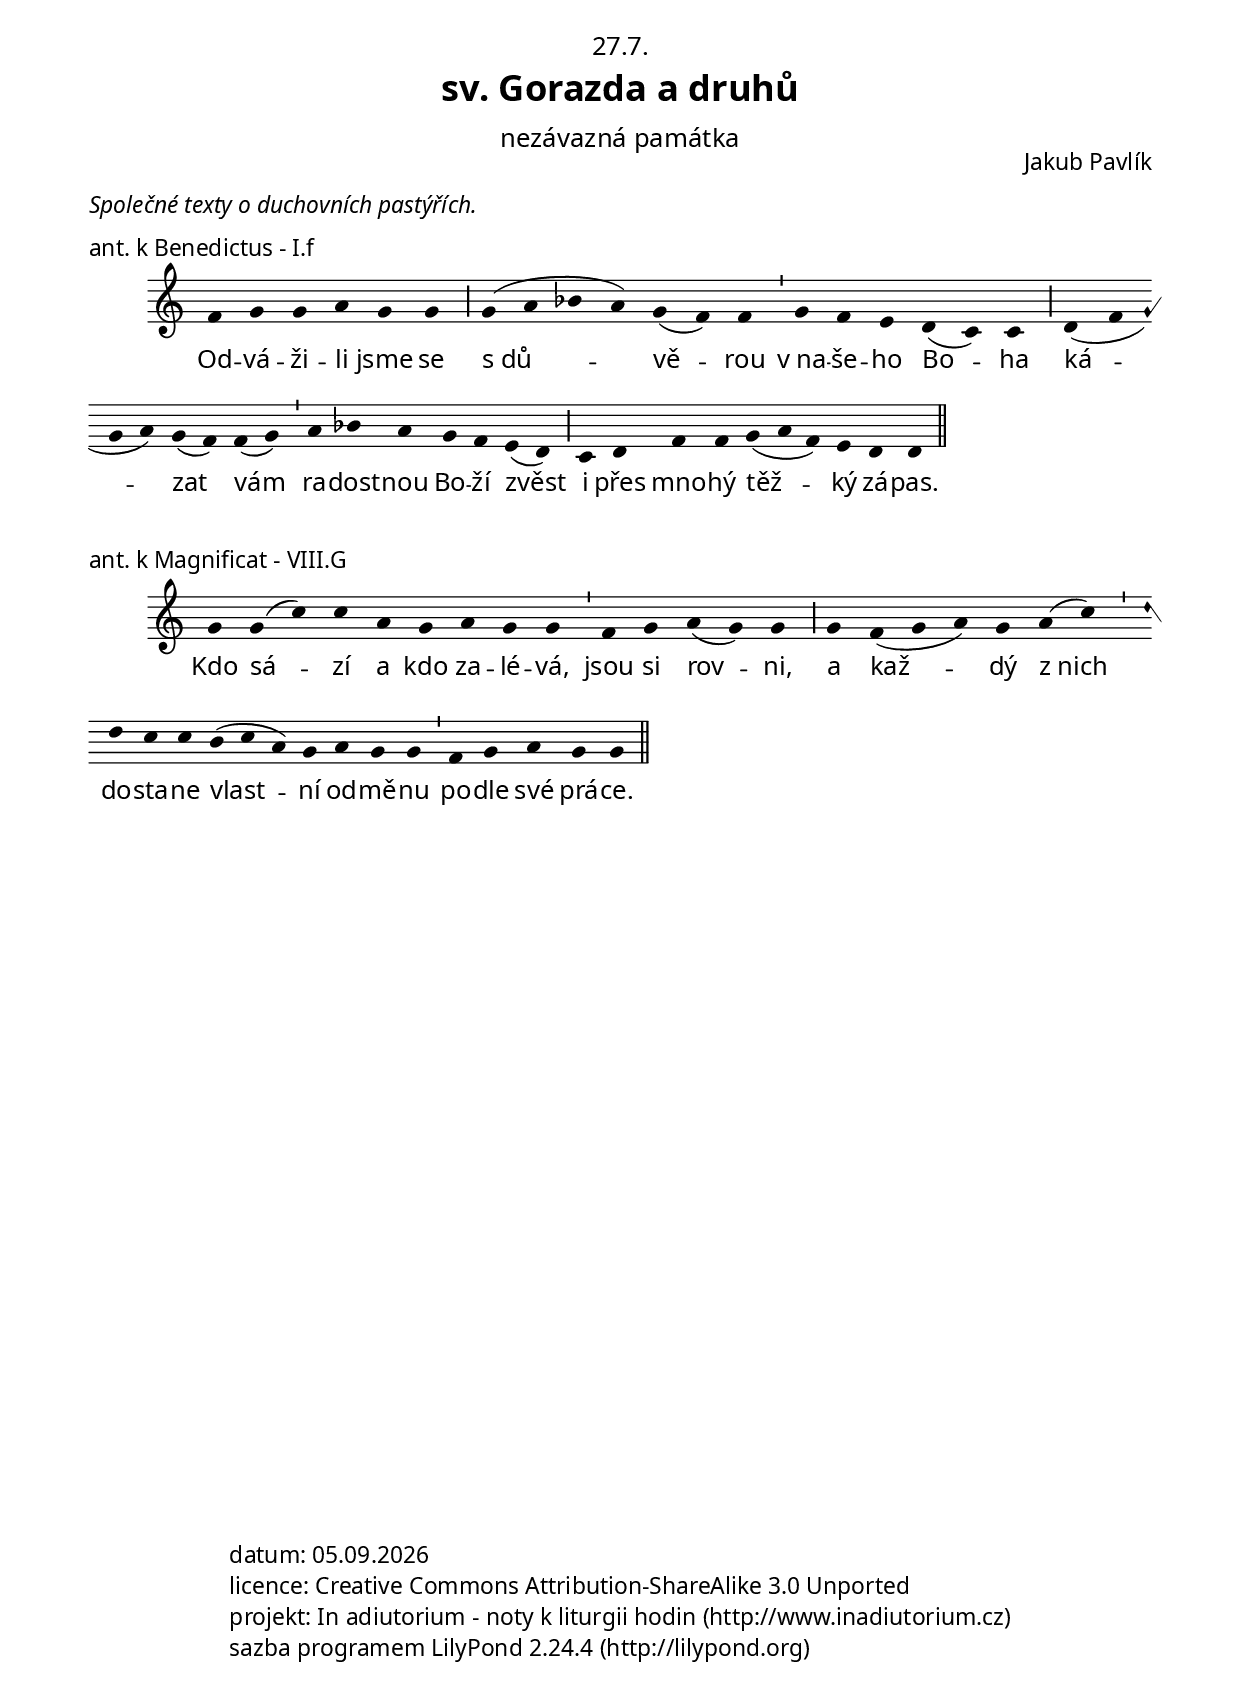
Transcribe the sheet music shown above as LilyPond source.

\version "2.15.40"

\include "../spolecne.ly"
\include "../dilyresponsorii.ly"

\header {
  title = \markup\titleSvatek
            "sv. Gorazda a druhů"
            "nezávazná památka"
            27.7.
  composer = "Jakub Pavlík"
}

\markup\communia #'(#:pastyr)

\score {
  \relative c' {
    \choralniRezim
    f4 g g a g g \barMaior
    g( a bes a) g( f) f \barMin
    g f e d( c) c \barMaior
    d( f g a) g( f) f( g) \barMin
    a bes a g f e( d) \barMaior
    c d f f g( a f) e d d \barFinalis
  }
  \addlyrics {
    Od -- vá -- ži -- li jsme se
    s_dů -- vě -- rou
    v_na -- še -- ho Bo -- ha
    ká -- zat vám
    ra -- dost -- nou Bo -- ží zvěst
    i přes mno -- hý těž -- ký zá -- pas.
  }
  \header {
    quid = "ant. k Benedictus"
    modus = "I"
    differentia = "f"
    psalmus = ""
    id = "aben"
    piece = \markup {\sestavTitulekBezZalmu}
  }
}

\score {
  \relative c'' {
    \choralniRezim
    g4 g( c) c a g a g g \barMin
    f g a( g) g \barMaior
    g f( g a) g a( c) \barMin
    d c c b( c a) g a g g \barMin
    f g a g g \barFinalis
  }
  \addlyrics {
    Kdo sá -- zí a kdo za -- lé -- vá,
    jsou si rov -- ni,
    a kaž -- dý z_nich
    do -- sta -- ne vlast -- ní od -- mě -- nu
    po -- dle své prá -- ce.
  }
  \header {
    quid = "ant. k Magnificat"
    modus = "VIII"
    differentia = "G"
    psalmus = ""
    id = "amag"
    piece = \markup {\sestavTitulekBezZalmu}
  }
}